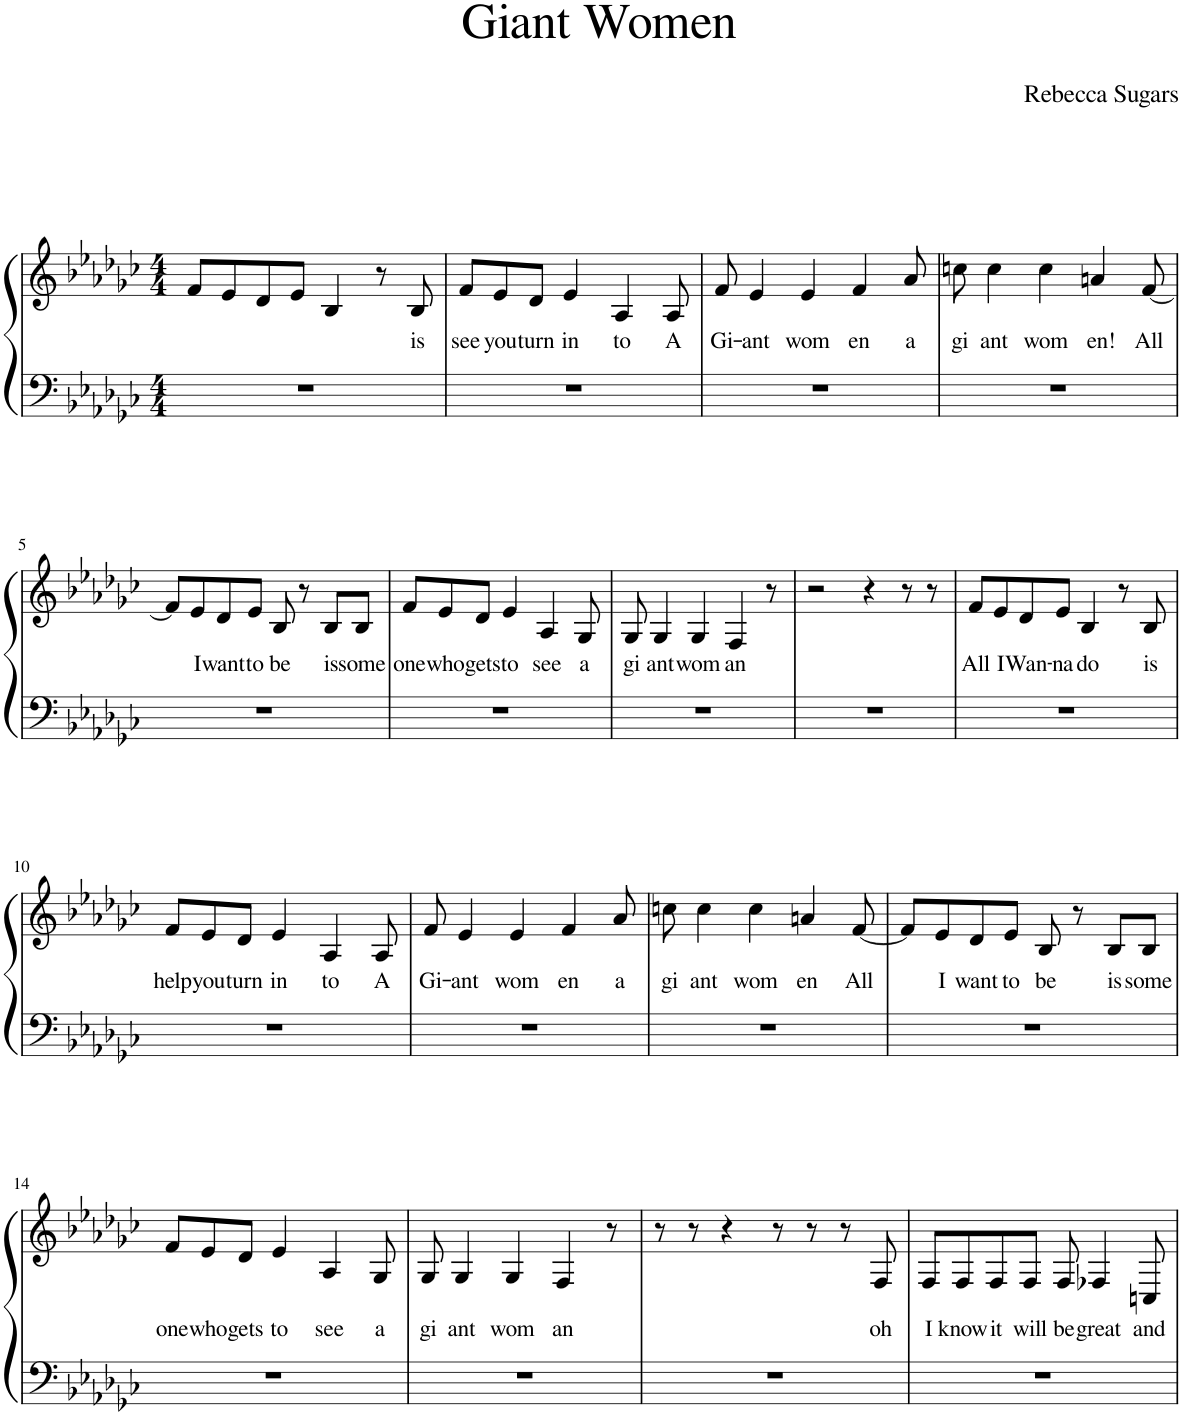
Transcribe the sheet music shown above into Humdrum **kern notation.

**kern	**kern	**text
*part1	*part1	*part1
*staff2	*staff1	*staff1
*I"Piano	*	*
*I'Pno.	*	*
*clefF4	*clefG2	*
*k[b-e-a-d-g-c-]	*k[b-e-a-d-g-c-]	*
*M4/4	*M4/4	*
=1	=1	=1
1r	8f/L	.
.	8e-/	.
.	8d-/	.
.	8e-/J	.
.	4B-/	.
.	8r	.
!	!	!LO:LY:b
.	8B-/	is
=2	=2	=2
!	!	!LO:LY:b
1r	8f/L	see
!	!	!LO:LY:b
.	8e-/	you
!	!	!LO:LY:b
.	8d-/J	turn
!	!	!LO:LY:b
.	4e-/	in
!	!	!LO:LY:b
.	4A-/	to
!	!	!LO:LY:b
.	8A-/	A
=3	=3	=3
!	!	!LO:LY:b
1r	8f/	Gi-
!	!	!LO:LY:b
.	4e-/	-ant
!	!	!LO:LY:b
.	4e-/	wom
!	!	!LO:LY:b
.	4f/	en
!	!	!LO:LY:b
.	8a-/	a
=4	=4	=4
!	!	!LO:LY:b
1r	8ccn\	gi
!	!	!LO:LY:b
.	4cc\	ant
!	!	!LO:LY:b
.	4cc\	wom
!	!	!LO:LY:b
.	4an/	en!
!	!	!LO:LY:b
.	[8f/	All
!!LO:LB:g=z
=5	=5	=5
1r	8f/L]	.
!	!	!LO:LY:b
.	8e-/	I
!	!	!LO:LY:b
.	8d-/	want
!	!	!LO:LY:b
.	8e-/J	to
!	!	!LO:LY:b
.	8B-/	be
.	8r	.
!	!	!LO:LY:b
.	8B-/L	is
!	!	!LO:LY:b
.	8B-/J	some
=6	=6	=6
!	!	!LO:LY:b
1r	8f/L	one
!	!	!LO:LY:b
.	8e-/	who
!	!	!LO:LY:b
.	8d-/J	gets
!	!	!LO:LY:b
.	4e-/	to
!	!	!LO:LY:b
.	4A-/	see
!	!	!LO:LY:b
.	8G-/	a
=7	=7	=7
!	!	!LO:LY:b
1r	8G-/	gi
!	!	!LO:LY:b
.	4G-/	ant
!	!	!LO:LY:b
.	4G-/	wom
!	!	!LO:LY:b
.	4F/	an
.	8r	.
=8	=8	=8
1r	2r	.
.	4r	.
.	8r	.
.	8r	.
=9	=9	=9
!	!	!LO:LY:b
1r	8f/L	All
!	!	!LO:LY:b
.	8e-/	I
!	!	!LO:LY:b
.	8d-/	Wan-
!	!	!LO:LY:b
.	8e-/J	-na
!	!	!LO:LY:b
.	4B-/	do
.	8r	.
!	!	!LO:LY:b
.	8B-/	is
!!LO:LB:g=z
=10	=10	=10
!	!	!LO:LY:b
1r	8f/L	help
!	!	!LO:LY:b
.	8e-/	you
!	!	!LO:LY:b
.	8d-/J	turn
!	!	!LO:LY:b
.	4e-/	in
!	!	!LO:LY:b
.	4A-/	to
!	!	!LO:LY:b
.	8A-/	A
=11	=11	=11
!	!	!LO:LY:b
1r	8f/	Gi-
!	!	!LO:LY:b
.	4e-/	-ant
!	!	!LO:LY:b
.	4e-/	wom
!	!	!LO:LY:b
.	4f/	en
!	!	!LO:LY:b
.	8a-/	a
=12	=12	=12
!	!	!LO:LY:b
1r	8ccn\	gi
!	!	!LO:LY:b
.	4cc\	ant
!	!	!LO:LY:b
.	4cc\	wom
!	!	!LO:LY:b
.	4an/	en
!	!	!LO:LY:b
.	[8f/	All
=13	=13	=13
1r	8f/L]	.
!	!	!LO:LY:b
.	8e-/	I
!	!	!LO:LY:b
.	8d-/	want
!	!	!LO:LY:b
.	8e-/J	to
!	!	!LO:LY:b
.	8B-/	be
.	8r	.
!	!	!LO:LY:b
.	8B-/L	is
!	!	!LO:LY:b
.	8B-/J	some
!!LO:LB:g=z
=14	=14	=14
!	!	!LO:LY:b
1r	8f/L	one
!	!	!LO:LY:b
.	8e-/	who
!	!	!LO:LY:b
.	8d-/J	gets
!	!	!LO:LY:b
.	4e-/	to
!	!	!LO:LY:b
.	4A-/	see
!	!	!LO:LY:b
.	8G-/	a
=15	=15	=15
!	!	!LO:LY:b
1r	8G-/	gi
!	!	!LO:LY:b
.	4G-/	ant
!	!	!LO:LY:b
.	4G-/	wom
!	!	!LO:LY:b
.	4F/	an
.	8r	.
=16	=16	=16
1r	8r	.
.	8r	.
.	4r	.
.	8r	.
.	8r	.
.	8r	.
!	!	!LO:LY:b
.	8F/	oh
=17	=17	=17
!	!	!LO:LY:b
1r	8F/L	I
!	!	!LO:LY:b
.	8F/	know
!	!	!LO:LY:b
.	8F/	it
!	!	!LO:LY:b
.	8F/J	will
!	!	!LO:LY:b
.	8F/	be
!	!	!LO:LY:b
.	4F-X/	great
!	!	!LO:LY:b
.	8Cn/	and
=	=	=
*-	*-	*-
